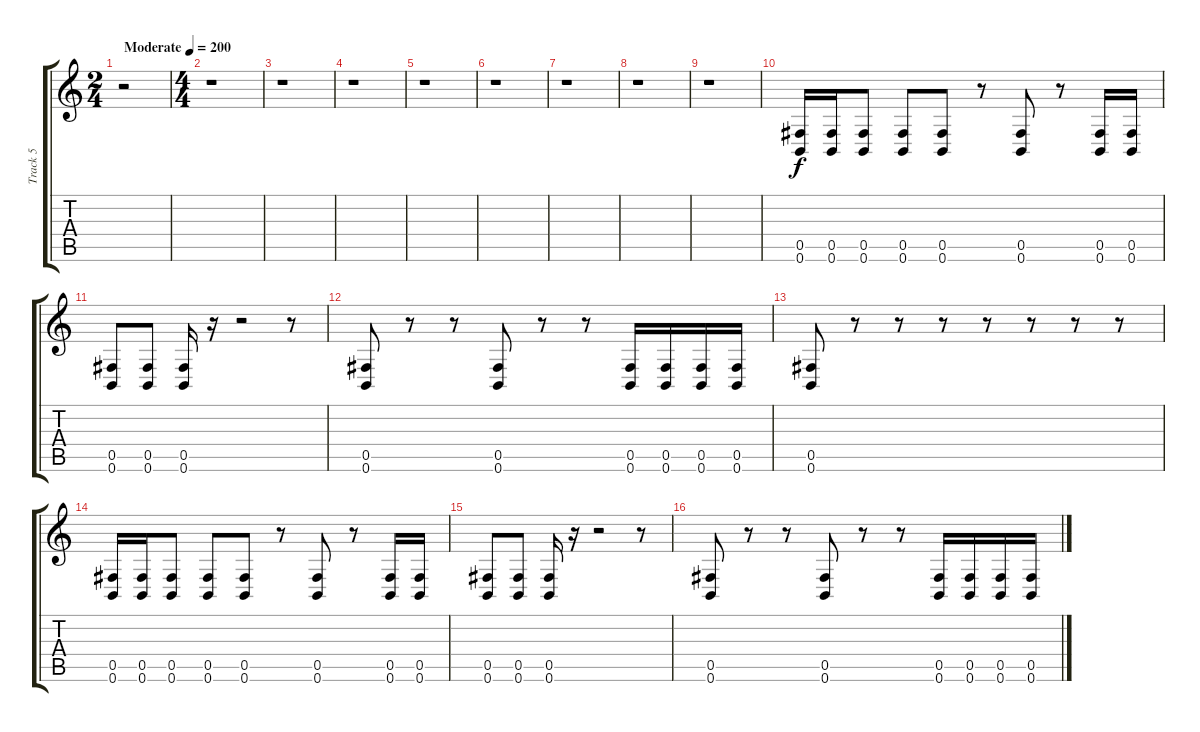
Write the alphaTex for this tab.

\track ("Track 5" "Track 5") {instrument distortionguitar}
\staff {score tabs}
\tuning (Db4 Ab3 E3 B2 Gb2 B1) {hide}
\ts (2 4)
\tempo (200 "Moderate")
\clef g2
\ks c
r.2{dy f instrument distortionguitar} |
\ts (4 4)
r.1 |
r.1 |
r.1 |
r.1 |
r.1 |
r.1 |
r.1 |
r.1 |
(0.5 0.6).16 (0.5 0.6).16 (0.5 0.6).8 (0.5 0.6).8 (0.5 0.6).8 r.8 (0.5 0.6).8 r.8 (0.5 0.6).16 (0.5 0.6).16 |
(0.5 0.6).8 (0.5 0.6).8 (0.5 0.6).16 r.16 r.2 r.8 |
(0.5 0.6).8 r.8 r.8 (0.5 0.6).8 r.8 r.8 (0.5 0.6).16 (0.5 0.6).16 (0.5 0.6).16 (0.5 0.6).16 |
(0.5 0.6).8 r.8 r.8 r.8 r.8 r.8 r.8 r.8 |
(0.5 0.6).16 (0.5 0.6).16 (0.5 0.6).8 (0.5 0.6).8 (0.5 0.6).8 r.8 (0.5 0.6).8 r.8 (0.5 0.6).16 (0.5 0.6).16 |
(0.5 0.6).8 (0.5 0.6).8 (0.5 0.6).16 r.16 r.2 r.8 |
(0.5 0.6).8 r.8 r.8 (0.5 0.6).8 r.8 r.8 (0.5 0.6).16 (0.5 0.6).16 (0.5 0.6).16 (0.5 0.6).16
